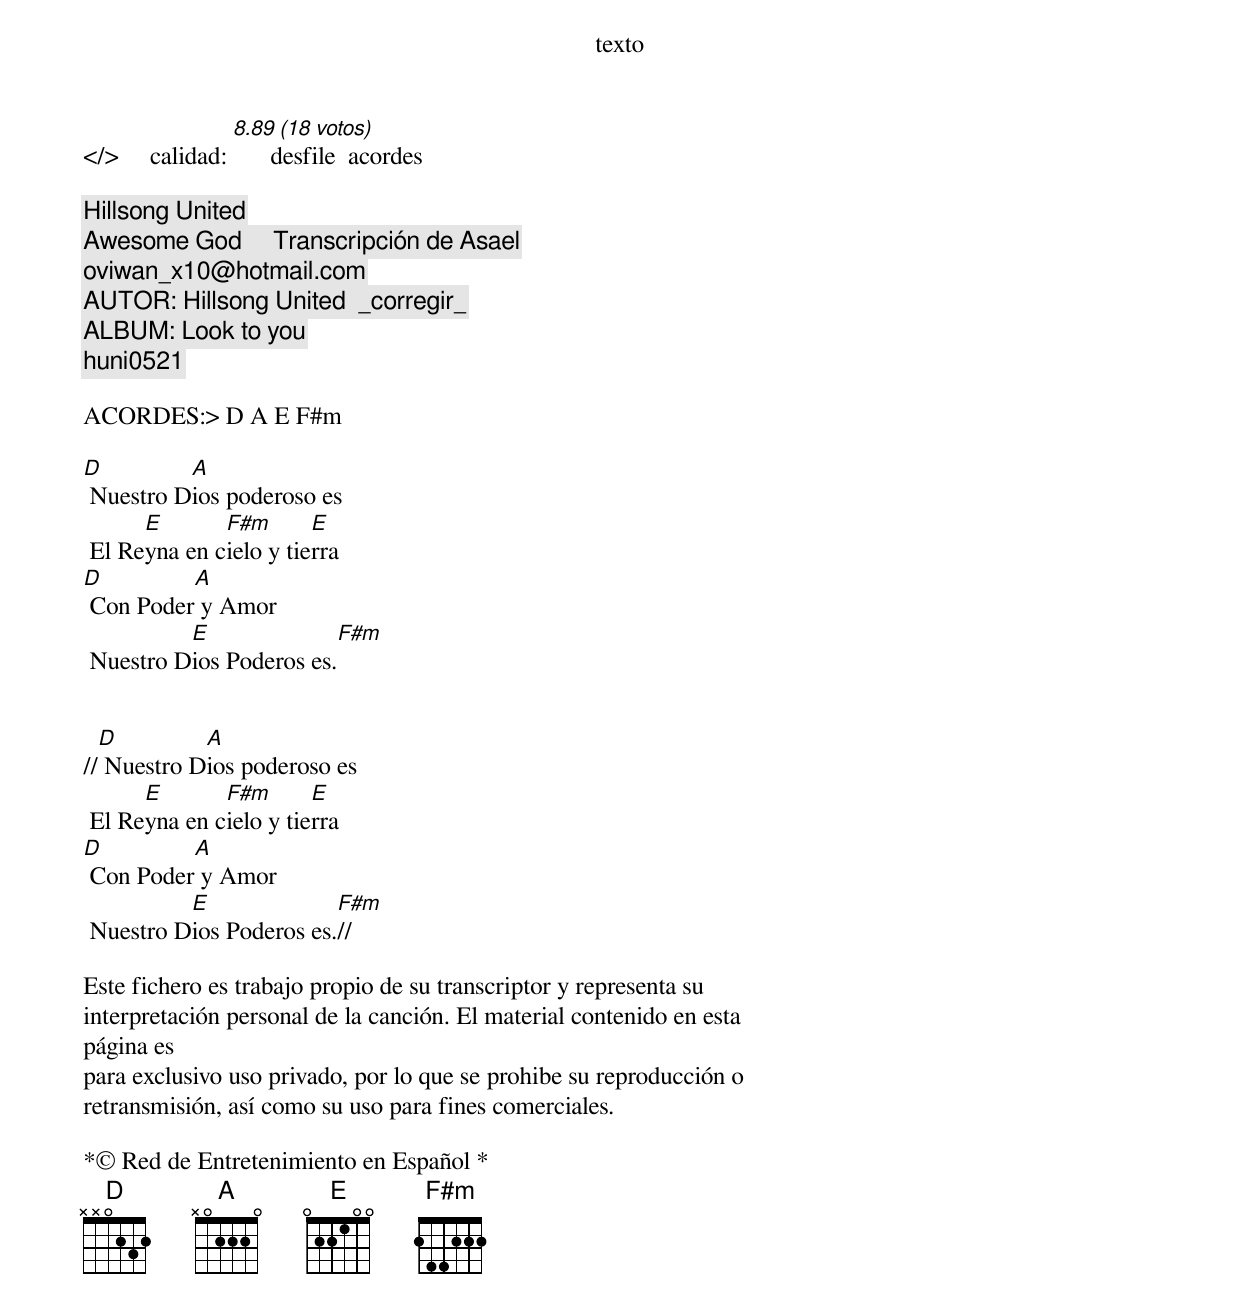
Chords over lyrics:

</> 	calidad: [8.89 (18 votos)] 	desfile <javascript:void(0)> acordes
<javascript:void(0)> texto <awesome_god.txt>

Hillsong United
Awesome God 	Transcripción de Asael
oviwan_x10@hotmail.com
AUTOR: Hillsong United  _corregir_
ALBUM: Look to you
	huni0521

ACORDES:> D A E F#m

D         A
 Nuestro Dios poderoso es
      E       F#m       E
 El Reyna en cielo y tierra
D         A
 Con Poder y Amor
          E              F#m
 Nuestro Dios Poderos es.


  D         A
// Nuestro Dios poderoso es
      E       F#m       E
 El Reyna en cielo y tierra
D         A
 Con Poder y Amor
          E              F#m
 Nuestro Dios Poderos es.//

Este fichero es trabajo propio de su transcriptor y representa su
interpretación personal de la canción. El material contenido en esta
página es
para exclusivo uso privado, por lo que se prohibe su reproducción o
retransmisión, así como su uso para fines comerciales.

*© Red de Entretenimiento en Español *
